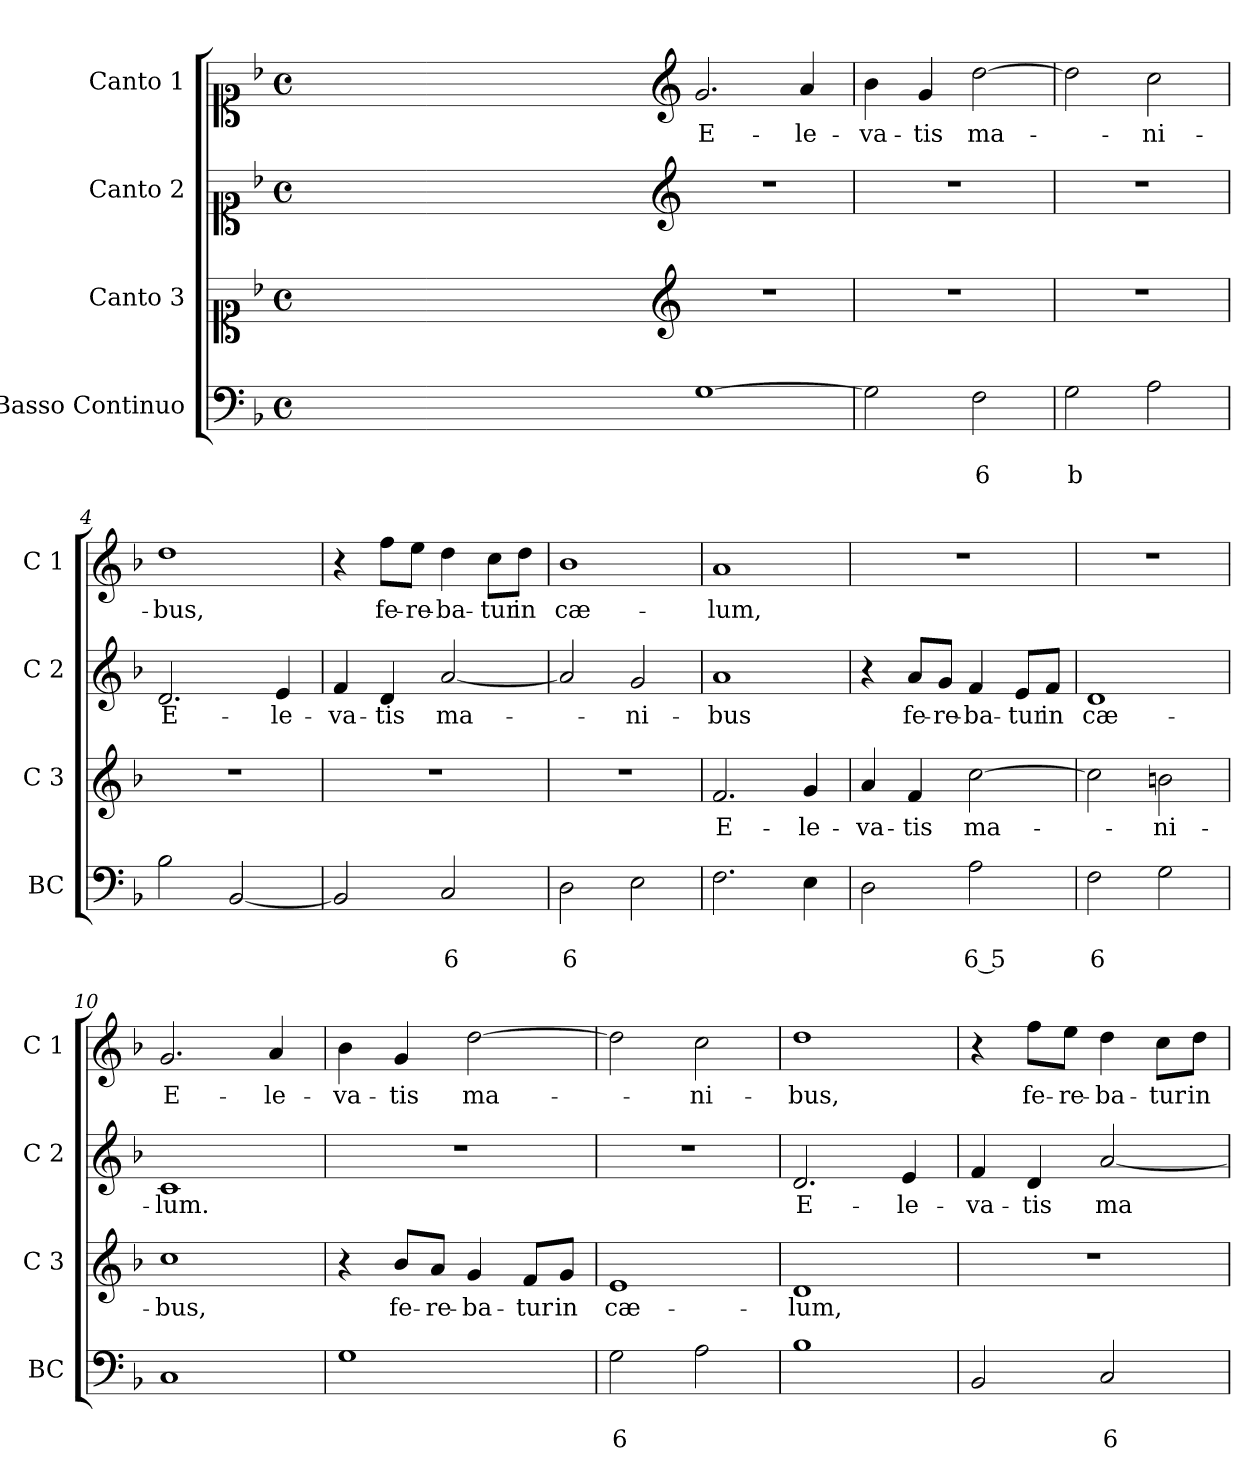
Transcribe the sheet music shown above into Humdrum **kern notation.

**kern	**text	**text	**kern	**text	**kern	**text	**kern	**text
*part4	*part4	*part4	*part3	*part3	*part2	*part2	*part1	*part1
*staff4	*staff4	*staff4	*staff3	*staff3	*staff2	*staff2	*staff1	*staff1
*I"Basso Continuo	*	*	*I"Canto 3	*	*I"Canto 2	*	*I"Canto 1	*
*I'BC	*	*	*I'C 3	*	*I'C 2	*	*I'C 1	*
*clefF4	*	*	*clefC1	*	*clefC1	*	*clefC1	*
*k[b-]	*	*	*k[b-]	*	*k[b-]	*	*k[b-]	*
*F:	*	*	*F:	*	*F:	*	*F:	*
*M4/4	*	*	*M4/4	*	*M4/4	*	*M4/4	*
*met(c)	*	*	*met(c)	*	*met(c)	*	*met(c)	*
=	=	=	=	=	=	=	=	=
1ryy	.	.	1ryy	.	1ryy	.	1ryy	.
=1X-	=1X-	=1X-	=1X-	=1X-	=1X-	=1X-	=1X-	=1X-
4ryy	.	.	4ryy	.	4ryy	.	4ryy	.
4ryy	.	.	4ryy	.	4ryy	.	4ryy	.
4ryy	.	.	4ryy	.	4ryy	.	4ryy	.
4ryy	.	.	4ryy	.	4ryy	.	4ryy	.
=1-	=1-	=1-	=1-	=1-	=1-	=1-	=1-	=1-
*	*	*	*clefG2	*	*clefG2	*	*clefG2	*
!	!	!	!	!	!	!	!	!LO:LY:b
[1G	.	.	1r	.	1r	.	2.g/	E-
!	!	!	!	!	!	!	!	!LO:LY:b
.	.	.	.	.	.	.	4a/	-le-
=2	=2	=2	=2	=2	=2	=2	=2	=2
!	!	!	!	!	!	!	!	!LO:LY:b
2G\]	.	.	1r	.	1r	.	4b-\	-va-
!	!	!	!	!	!	!	!	!LO:LY:b
.	.	.	.	.	.	.	4g/	-tis
!	!	!LO:LY:b	!	!	!	!	!	!LO:LY:b
2F\	.	6	.	.	.	.	[2dd\	ma-
=3	=3	=3	=3	=3	=3	=3	=3	=3
!	!	!LO:LY:b	!	!	!	!	!	!
2G\	.	b	1r	.	1r	.	2dd\]	.
!	!	!	!	!	!	!	!	!LO:LY:b
2A\	.	.	.	.	.	.	2cc\	-ni-
=4	=4	=4	=4	=4	=4	=4	=4	=4
!	!	!	!	!	!	!LO:LY:b	!	!LO:LY:b
2B-\	.	.	1r	.	2.d/	E-	1dd	-bus,
[2BB-/	.	.	.	.	.	.	.	.
!	!	!	!	!	!	!LO:LY:b	!	!
.	.	.	.	.	4e/	-le-	.	.
=5	=5	=5	=5	=5	=5	=5	=5	=5
!	!	!	!	!	!	!LO:LY:b	!	!
2BB-/]	.	.	1r	.	4f/	-va-	4r	.
!	!	!	!	!	!	!LO:LY:b	!	!LO:LY:b
.	.	.	.	.	4d/	-tis	8ff\L	fe-
!	!	!	!	!	!	!	!	!LO:LY:b
.	.	.	.	.	.	.	8ee\J	-re-
!	!	!LO:LY:b	!	!	!	!LO:LY:b	!	!LO:LY:b
2C/	.	6	.	.	[2a/	ma-	4dd\	-ba-
!	!	!	!	!	!	!	!	!LO:LY:b
.	.	.	.	.	.	.	8cc\L	-tur
!	!	!	!	!	!	!	!	!LO:LY:b
.	.	.	.	.	.	.	8dd\J	in
!!LO:LB:g=z
=6	=6	=6	=6	=6	=6	=6	=6	=6
!	!	!LO:LY:b	!	!	!	!	!	!LO:LY:b
2D\	.	6	1r	.	2a/]	.	1b-	cæ-
!	!	!	!	!	!	!LO:LY:b	!	!
2E\	.	.	.	.	2g/	-ni-	.	.
=7	=7	=7	=7	=7	=7	=7	=7	=7
!	!	!	!	!LO:LY:b	!	!LO:LY:b	!	!LO:LY:b
2.F\	.	.	2.f/	E-	1a	-bus	1a	-lum,
!	!	!	!	!LO:LY:b	!	!	!	!
4E\	.	.	4g/	-le-	.	.	.	.
=8	=8	=8	=8	=8	=8	=8	=8	=8
!	!	!	!	!LO:LY:b	!	!	!	!
2D\	.	.	4a/	-va-	4r	.	1r	.
!	!	!	!	!LO:LY:b	!	!LO:LY:b	!	!
.	.	.	4f/	-tis	8a/L	fe-	.	.
!	!	!	!	!	!	!LO:LY:b	!	!
.	.	.	.	.	8g/J	-re-	.	.
!	!	!LO:LY:b	!	!LO:LY:b	!	!LO:LY:b	!	!
2A\	.	6 5	[2cc\	ma-	4f/	-ba-	.	.
!	!	!	!	!	!	!LO:LY:b	!	!
.	.	.	.	.	8e/L	-tur	.	.
!	!	!	!	!	!	!LO:LY:b	!	!
.	.	.	.	.	8f/J	in	.	.
=9	=9	=9	=9	=9	=9	=9	=9	=9
!	!	!LO:LY:b	!	!	!	!LO:LY:b	!	!
2F\	.	6	2cc\]	.	1d	cæ-	1r	.
!	!	!	!	!LO:LY:b	!	!	!	!
2G\	.	.	2bn\	-ni-	.	.	.	.
=10	=10	=10	=10	=10	=10	=10	=10	=10
!	!	!	!	!LO:LY:b	!	!LO:LY:b	!	!LO:LY:b
1C	.	.	1cc	-bus,	1c	-lum.	2.g/	E-
!	!	!	!	!	!	!	!	!LO:LY:b
.	.	.	.	.	.	.	4a/	-le-
=11	=11	=11	=11	=11	=11	=11	=11	=11
!	!	!	!	!	!	!	!	!LO:LY:b
1G	.	.	4r	.	1r	.	4b-\	-va-
!	!	!	!	!LO:LY:b	!	!	!	!LO:LY:b
.	.	.	8b-/L	fe-	.	.	4g/	-tis
!	!	!	!	!LO:LY:b	!	!	!	!
.	.	.	8a/J	-re-	.	.	.	.
!	!	!	!	!LO:LY:b	!	!	!	!LO:LY:b
.	.	.	4g/	-ba-	.	.	[2dd\	ma-
!	!	!	!	!LO:LY:b	!	!	!	!
.	.	.	8f/L	-tur	.	.	.	.
!	!	!	!	!LO:LY:b	!	!	!	!
.	.	.	8g/J	in	.	.	.	.
=12	=12	=12	=12	=12	=12	=12	=12	=12
!	!	!LO:LY:b	!	!LO:LY:b	!	!	!	!
2G\	.	6	1e	cæ-	1r	.	2dd\]	.
!	!	!	!	!	!	!	!	!LO:LY:b
2A\	.	.	.	.	.	.	2cc\	-ni-
!!LO:LB:g=z
=13	=13	=13	=13	=13	=13	=13	=13	=13
!	!	!	!	!LO:LY:b	!	!LO:LY:b	!	!LO:LY:b
1B-	.	.	1d	-lum,	2.d/	E-	1dd	-bus,
!	!	!	!	!	!	!LO:LY:b	!	!
.	.	.	.	.	4e/	-le-	.	.
=14	=14	=14	=14	=14	=14	=14	=14	=14
!	!	!	!	!	!	!LO:LY:b	!	!
2BB-/	.	.	1r	.	4f/	-va-	4r	.
!	!	!	!	!	!	!LO:LY:b	!	!LO:LY:b
.	.	.	.	.	4d/	-tis	8ff\L	fe-
!	!	!	!	!	!	!	!	!LO:LY:b
.	.	.	.	.	.	.	8ee\J	-re-
!	!	!LO:LY:b	!	!	!	!LO:LY:b	!	!LO:LY:b
2C/	.	6	.	.	[2a/	ma-	4dd\	-ba-
!	!	!	!	!	!	!	!	!LO:LY:b
.	.	.	.	.	.	.	8cc\L	-tur
!	!	!	!	!	!	!	!	!LO:LY:b
.	.	.	.	.	.	.	8dd\J	in
=	=	=	=	=	=	=	=	=
*-	*-	*-	*-	*-	*-	*-	*-	*-
